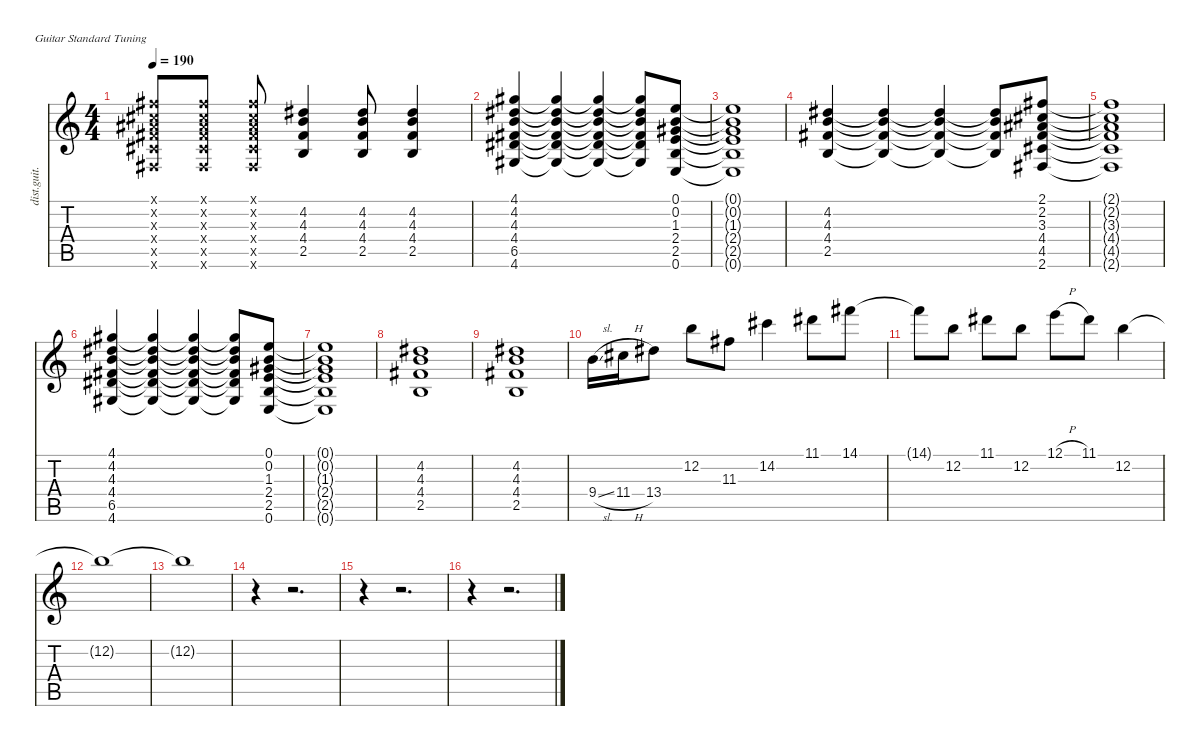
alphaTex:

\defaultSystemsLayout 4
\hideDynamics
\bracketExtendMode nobrackets
\track ("Bonus Guitar" "dist.guit.") {instrument distortionguitar}
\staff {score tabs}
\tuning (E4 B3 G3 D3 A2 E2)
\ts (4 4)
\tempo 190
\clef g2
\ks c
(2.1{x acc #} 2.2{x acc #} 3.3{x acc #} 4.4{x acc #} 4.5{x acc #} 2.6{x acc #}).8{dy mf beam Up} (2.1{x acc #} 2.2{x acc #} 3.3{x acc #} 4.4{x acc #} 4.5{x acc #} 2.6{x acc #}).8{beam Up} (2.1{x acc #} 2.2{x acc #} 3.3{x acc #} 4.4{x acc #} 4.5{x acc #} 2.6{x acc #}).8{beam Up} (4.2{acc #} 4.3 4.4{acc #} 2.5).4{beam Up} (4.2{acc #} 4.3 4.4{acc #} 2.5).8{beam Up} (4.2{acc #} 4.3 4.4{acc #} 2.5).4{beam Up} |
(4.1{acc #} 4.2{acc #} 4.3 4.4{acc #} 6.5{acc #} 4.6{acc #}).4{beam Up} (4.1{t acc #} 4.2{t acc #} 4.3{t} 4.4{t acc #} 6.5{t acc #} 4.6{t acc #}).4{beam Up} (4.1{t acc #} 4.2{t acc #} 4.3{t} 4.4{t acc #} 6.5{t acc #} 4.6{t acc #}).4{beam Up} (4.1{t acc #} 4.2{t acc #} 4.3{t} 4.4{t acc #} 6.5{t acc #} 4.6{t acc #}).8{beam Up} (0.1 0.2 1.3{acc #} 2.4 2.5 0.6).8{beam Up} |
(0.1{t} 0.2{t} 1.3{t acc #} 2.4{t} 2.5{t} 0.6{t}).1{beam Up} |
(4.2{acc #} 4.3 4.4{acc #} 2.5).4{beam Up} (4.2{t acc #} 4.3{t} 4.4{t acc #} 2.5{t}).4{beam Up} (4.2{t acc #} 4.3{t} 4.4{t acc #} 2.5{t}).4{beam Up} (4.2{t acc #} 4.3{t} 4.4{t acc #} 2.5{t}).8{beam Up} (2.1{acc #} 2.2{acc #} 3.3{acc #} 4.4{acc #} 4.5{acc #} 2.6{acc #}).8{beam Up} |
(2.1{t acc #} 2.2{t acc #} 3.3{t acc #} 4.4{t acc #} 4.5{t acc #} 2.6{t acc #}).1{beam Up} |
(4.1{acc #} 4.2{acc #} 4.3 4.4{acc #} 6.5{acc #} 4.6{acc #}).4{beam Up} (4.1{t acc #} 4.2{t acc #} 4.3{t} 4.4{t acc #} 6.5{t acc #} 4.6{t acc #}).4{beam Up} (4.1{t acc #} 4.2{t acc #} 4.3{t} 4.4{t acc #} 6.5{t acc #} 4.6{t acc #}).4{beam Up} (4.1{t acc #} 4.2{t acc #} 4.3{t} 4.4{t acc #} 6.5{t acc #} 4.6{t acc #}).8{beam Up} (0.1 0.2 1.3{acc #} 2.4 2.5 0.6).8{beam Up} |
(0.1{t} 0.2{t} 1.3{t acc #} 2.4{t} 2.5{t} 0.6{t}).1{beam Up} |
(4.2{acc #} 4.3 4.4{acc #} 2.5).1{beam Up} |
(4.2{acc #} 4.3 4.4{acc #} 2.5).1{beam Up} |
9.4{sl}.16{beam Down} 11.4{h acc #}.16{beam Down} 13.4{acc #}.8{beam Down} 12.2.8{beam Down} 11.3{acc #}.8{beam Down} 14.2{acc #}.4{beam Down} 11.1{acc #}.8{beam Down} 14.1{acc #}.8{beam Down} |
14.1{t acc #}.8{beam Down} 12.2.8{beam Down} 11.1{acc #}.8{beam Down} 12.2.8{beam Down} 12.1{h}.8{beam Down} 11.1{acc #}.8{beam Down} 12.2.4{beam Down} |
12.2{t}.1{dy p beam Down} |
12.2{t}.1{beam Down} |
r.4{beam Down} r.2{d beam Down} |
r.4{beam Down} r.2{d beam Down} |
r.4{beam Down} r.2{d beam Down}
